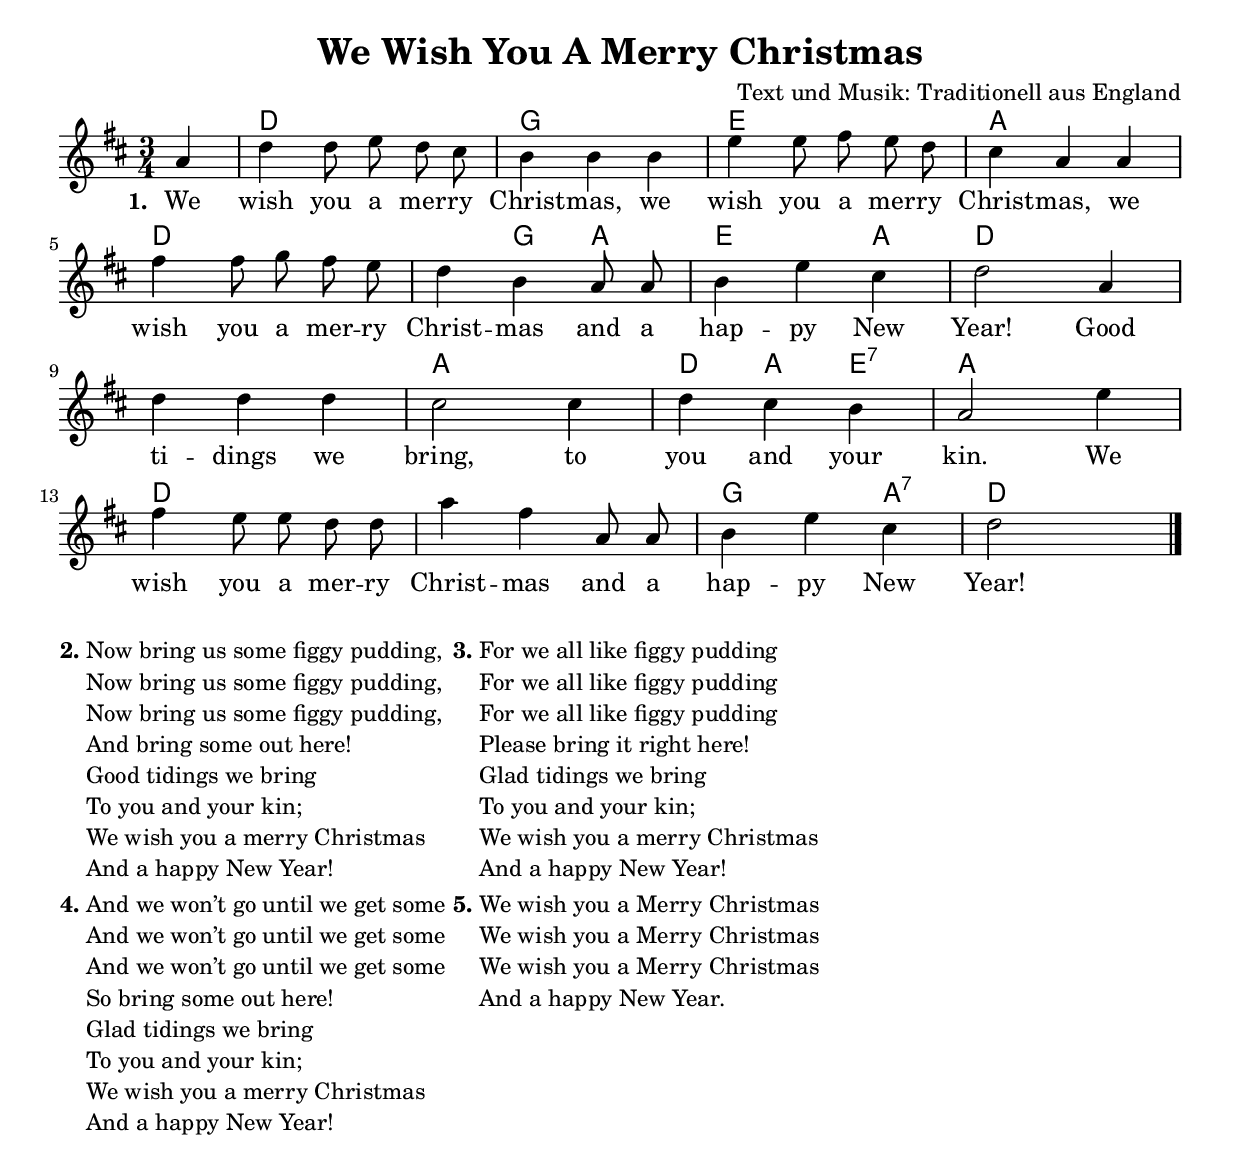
\version "2.12.3"

\include "default.ly"

\header {
  title="We Wish You A Merry Christmas"
  poet=""
  composer="Text und Musik: Traditionell aus England"
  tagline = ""
  id = "629217d062108810a0ef9caf3283d8348c6f2b9b"
}


Melodie=\relative c' {
  \partial 4 a'4     d d8 e d cis      | % 1
  b4 b b      | % 2
  e e8 fis e d      | % 3
  cis4 a a      | % 4
  fis' fis8 g fis e      | % 5
  d4 b a8 a      | % 6
  b4 e cis      | % 7
  d2      
  a4       | % 7
  d d d      | % 8
  cis2 cis4 | % 9
  d4  cis b      | % 10
  a2 e'4      | % 11
  fis e8 e d d      | % 12
  a'4
  fis a,8 a      | % 13
  b4 e cis      | % 14
  d2
}
  
  
Akkorde= \chordmode {
    s4
    d2. g2. e2. a d1*4/4 g4 a4 e2 a4 d1*6/4
    a1*3/4 d4 a4 e4:7 a2.  d1. g2 a4:7 d4
}

Text=\lyricmode {
  \set stanza = " 1. "
  We wish you a mer -- ry Christ -- mas,
  we wish you a mer -- ry Christ -- mas,
  we wish you a mer -- ry  Christ -- mas and a hap -- py  New Year!
  Good ti -- dings we bring, to you and your kin.
  We wish you a mer -- ry Christ -- mas  and a hap -- py  New Year!
}


\score{
  <<
    \new ChordNames {\Akkorde}
    \new Voice = "Melodie" {
      \autoBeamOff
      \clef violin
      \key d \major
      \time 3/4
      \Melodie \bar "|."
    }
    \new Lyrics = Strophe \lyricsto Melodie \Text
  >>
  %\midi {\context {  \Score  tempoWholesPerMinute = #(ly:make-moment 110 4)  } }
}


 % some settings % vim: sw=2 et

 
 \markup {
   \hspace #0.1
   \column {
     \line {
       \bold "2."
       \column {
         "Now bring us some figgy pudding,"
         "Now bring us some figgy pudding,"
         "Now bring us some figgy pudding,"
         "And bring some out here!"
         "Good tidings we bring"
         "To you and your kin;"
         "We wish you a merry Christmas "
         "And a happy New Year!"
       }
     }
     \hspace #0.1
     \line {
       \bold "4."
       \column {
         "And we won’t go until we get some"
         "And we won’t go until we get some"
         "And we won’t go until we get some"
         "So bring some out here!"
         "Glad tidings we bring"
         "To you and your kin;"
         "We wish you a merry Christmas"
         "And a happy New Year!"
       }
     }
   }
   \hspace #0.1
   \column {
     \line {
       \bold "3."
       \column {
         "For we all like figgy pudding"
         "For we all like figgy pudding"
         "For we all like figgy pudding"
         "Please bring it right here!"
         "Glad tidings we bring"
         "To you and your kin;"
         "We wish you a merry Christmas"
         "And a happy New Year!"
       }
     }
     \hspace #0.1
     \line {
       \bold "5."
       \column {
         "We wish you a Merry Christmas"
         "We wish you a Merry Christmas"
         "We wish you a Merry Christmas"
         "And a happy New Year."
       }
     }
   }
   \hspace #0.1
 }
